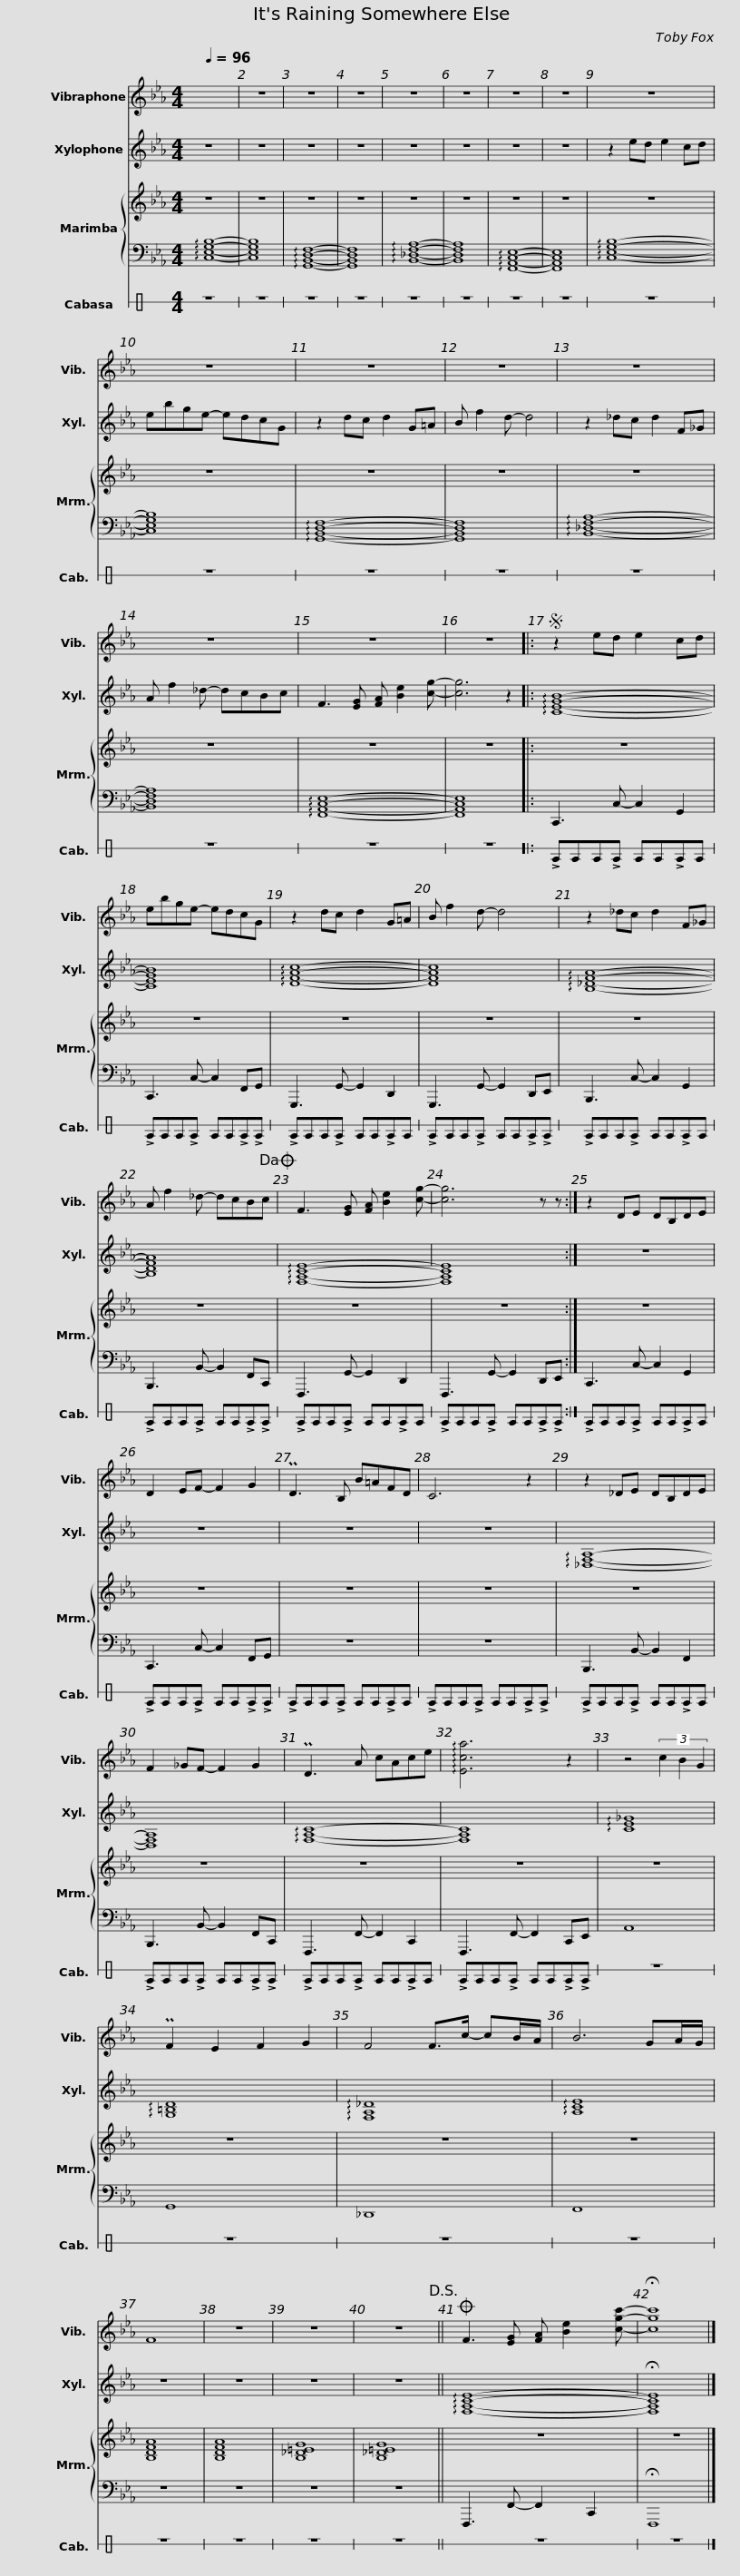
X:1
%%score 1 2 { 3 | 4 } 5
L:1/8
Q:1/4=96
M:4/4
I:linebreak $
K:Eb
V:1 treble
V:2 treble transpose=12
V:3 treble
V:4 bass
V:5 perc stafflines=1
K:none
V:1
 x8 | z8 | z8 | z8 | z8 | %5
 z8 | z8 | z8 | z8 | z8 |$ %10
 z8 | z8 | z8 | z8 | z8 | %15
 z8 |:$S z2 ed e2 cd | ebge- edcG | z2 dc d2 G=A | B f2 d- d4 |$ %20
 z2 _dc d2 F_G | A f2 _d- dcBc!dacoda! | F3 [EG] [FA] [Be]2 [cg]- | [cg]6 z z :|$ z2 DE DB,DE | %25
 D2 EF- F2 G2 | PD3 B, B=AFD | C6 z2 |$ z2 _DE DB,DE | F2 _GF- F2 G2 | %30
 PD3 A cAce | !arpeggio![Eca]6 z2 | z4 (3c2 B2 G2 |$ PF2 E2 F2 G2 | F4 F>c- cB/A/ | %35
 B6 GA/G/ | F8 | z8 | z8 | z8!D.S.! || %40
O F3 [EG] [FA] [Be]2 [cgc']- |$ !fermata![cgc']8 |] %42
V:2
 z8 | z8 | z8 | z8 | z8 | %5
 z8 | z8 | z8 | z2 ed e2 cd | ebge- edcG |$ %10
 z2 dc d2 G=A | B f2 d- d4 | z2 _dc d2 F_G | A f2 _d- dcBc | F3 [EG] [FA] [Be]2 [cg]- | %15
 [cg]6 z2 |:$ !arpeggio![CEGB]8- | [CEGB]8 | !arpeggio![DFAc]8- | [DFAc]8 |$ %20
 !arpeggio![B,_DFA]8- | [B,DFA]8 | !arpeggio![F,A,CE]8- | [F,A,CE]8 :|$ z8 | %25
 z8 | z8 | z8 |$ !arpeggio![_D,F,A,]8- | [D,F,A,]8 | %30
 !arpeggio![F,A,C]8- | [F,A,C]8 | !arpeggio![CE_G]8 |$ !arpeggio![G,=B,D]8 | !arpeggio![F,A,_D]8 | %35
 !arpeggio![A,CE]8 | z8 | z8 | z8 | z8 || %40
 !arpeggio![F,A,CE]8- |$ !fermata![F,A,CE]8 |] %42
V:3
 z8 | z8 | z8 | z8 | z8 | %5
 z8 | z8 | z8 | z8 | z8 |$ %10
 z8 | z8 | z8 | z8 | z8 | %15
 z8 |:$ z8 | z8 | z8 | z8 |$ %20
 z8 | z8 | z8 | z8 :|$ z8 | %25
 z8 | z8 | z8 |$ z8 | z8 | %30
 z8 | z8 | z8 |$ z8 | z8 | %35
 z8 | [B,DFA]8 | [B,DFA]8 | [B,_D=EG]8 | [B,_D=EG]8 || %40
 z8 |$ z8 |] %42
V:4
 !arpeggio![C,E,G,B,]8- | [C,E,G,B,]8 | !arpeggio![G,,B,,D,F,]8- | [G,,B,,D,F,]8 | !arpeggio![B,,_D,F,A,]8- | %5
 [B,,D,F,A,]8 | !arpeggio![F,,A,,C,E,]8- | [F,,A,,C,E,]8 | !arpeggio![C,E,G,B,]8- | [C,E,G,B,]8 |$ %10
 !arpeggio![G,,B,,D,F,]8- | [G,,B,,D,F,]8 | !arpeggio![B,,_D,F,A,]8- | [B,,D,F,A,]8 | !arpeggio![F,,A,,C,E,]8- | %15
 [F,,A,,C,E,]8 |:$ C,,3 C,- C,2 G,,2 | C,,3 C,- C,2 F,,G,, | G,,,3 G,,- G,,2 D,,2 | G,,,3 G,,- G,,2 D,,E,, |$ %20
 B,,,3 C,- C,2 G,,2 | B,,,3 B,,- B,,2 F,,C,, | F,,,3 G,,- G,,2 D,,2 | F,,,3 G,,- G,,2 D,,E,, :|$ C,,3 C,- C,2 G,,2 | %25
 C,,3 C,- C,2 F,,G,, | z8 | z8 |$ B,,,3 B,,- B,,2 F,,2 | B,,,3 B,,- B,,2 F,,C,, | %30
 F,,,3 F,,- F,,2 C,,2 | F,,,3 F,,- F,,2 C,,E,, | A,,8 |$ G,,8 | _D,,8 | %35
 F,,8 | z8 | z8 | z8 | z8 || %40
 F,,,3 F,,- F,,2 C,,2 |$ !fermata!F,,,8 |] %42
V:5
[K:C] z8 | z8 | z8 | z8 | z8 | %5
 z8 | z8 | z8 | z8 | z8 |$ %10
 z8 | z8 | z8 | z8 | z8 | %15
 z8 |:$ !>!EEE!>!E EE!>!EE | !>!EEE!>!E EE!>!E!>!E | !>!EEE!>!E EE!>!EE | !>!EEE!>!E EE!>!E!>!E |$ %20
 !>!EEE!>!E EE!>!EE | !>!EEE!>!E EE!>!E!>!E | !>!EEE!>!E EE!>!EE | !>!EEE!>!E EE!>!E!>!E :|$ !>!EEE!>!E EE!>!EE | %25
 !>!EEE!>!E EE!>!E!>!E | !>!EEE!>!E EE!>!EE | !>!EEE!>!E EE!>!E!>!E |$ !>!EEE!>!E EE!>!EE | !>!EEE!>!E EE!>!E!>!E | %30
 !>!EEE!>!E EE!>!EE | !>!EEE!>!E EE!>!E!>!E | z8 |$ z8 | z8 | %35
 z8 | z8 | z8 | z8 | z8 || %40
 z8 |$ z8 |] %42
